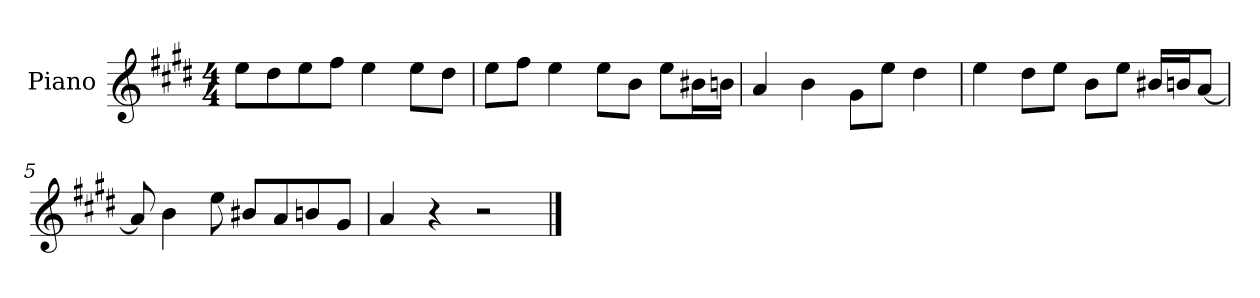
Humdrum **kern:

**kern
*part1
*staff1
*I"Piano
*I'P-no
*clefG2
*k[f#c#g#d#]
*M4/4
*MM90
=1
8ee\L
8dd#\
8ee\
8ff#\J
4ee\
8ee\L
8dd#\J
=2
8ee\L
8ff#\J
4ee\
8ee\L
8b\J
8ee\L
16b#X\L
16bn\JJ
=3
4a/
4b\
8g#\L
8ee\J
4dd#\
=4
4ee\
8dd#\L
8ee\J
8b\L
8ee\J
16b#X/LL
16bn/J
[8a/J
!!LO:LB:g=z
=5
8a/]
4b\
8ee\
8b#X/L
8a/
8bn/
8g#/J
=6
4a/
4r
2r
==
*-
